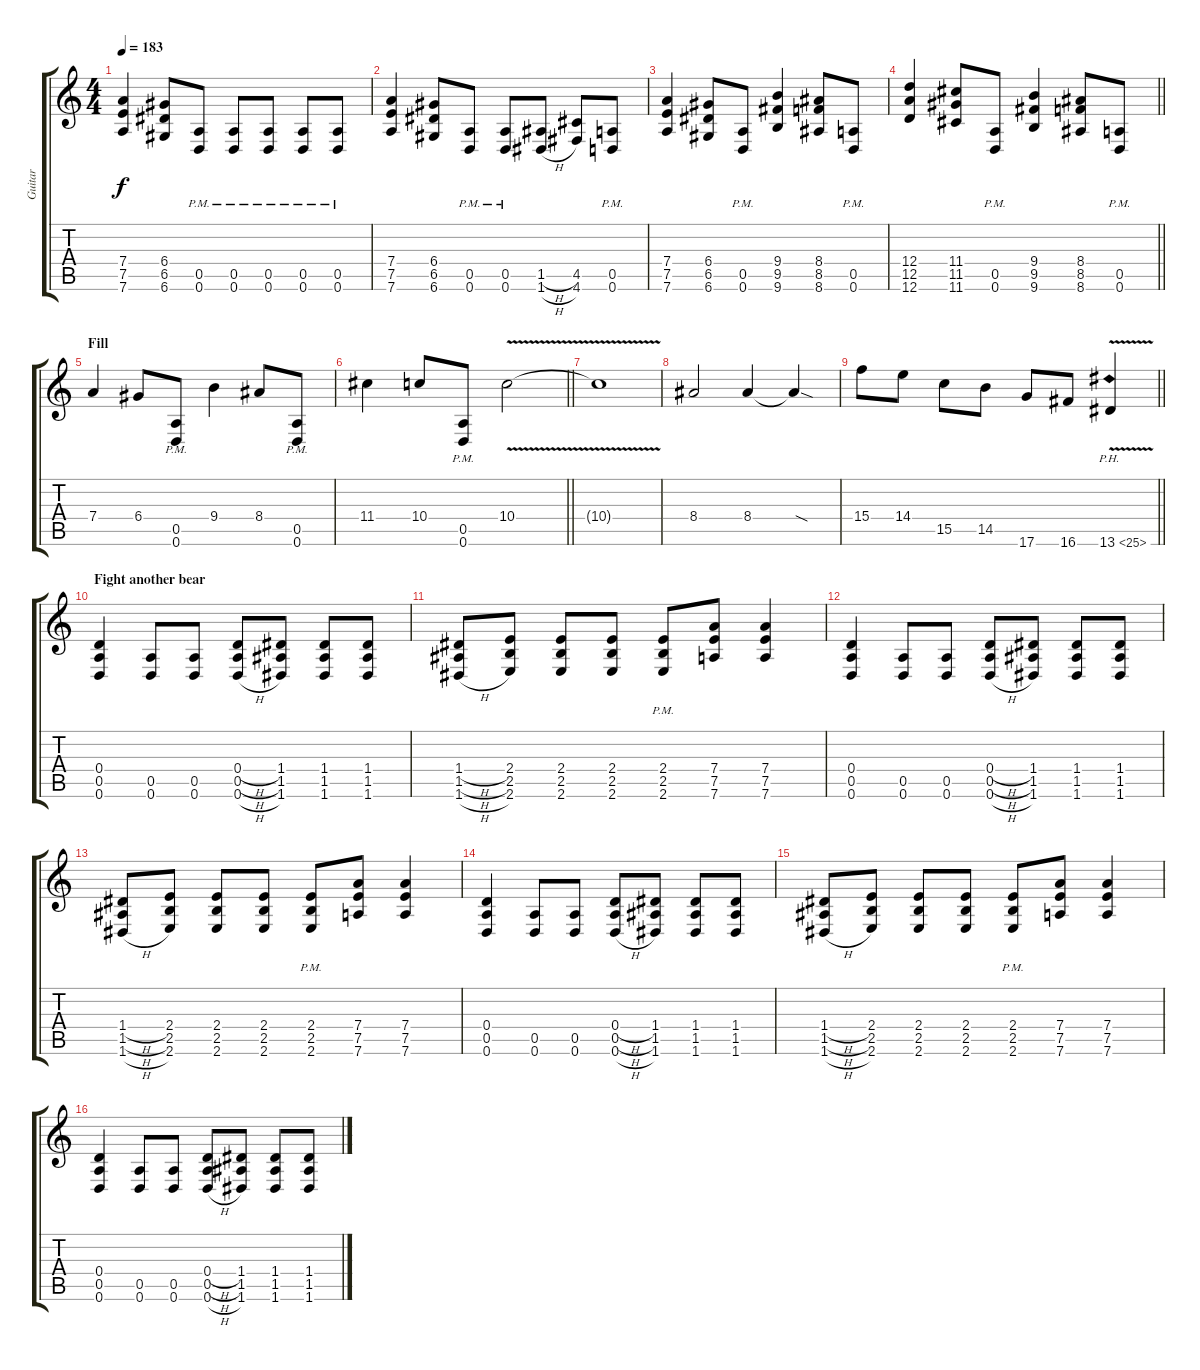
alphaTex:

\track ("Guitar" "Guitar") {instrument distortionguitar}
\staff {score tabs}
\tuning (E4 B3 G3 D3 A2 D2) {hide}
\ts (4 4)
\tempo 183
\clef g2
\ks c
(7.4 7.5 7.6).4{dy f} (6.4 6.5 6.6).8 (0.5{pm} 0.6{pm}).8 (0.5{pm} 0.6{pm}).8 (0.5{pm} 0.6{pm}).8 (0.5{pm} 0.6{pm}).8 (0.5{pm} 0.6{pm}).8 |
(7.4 7.5 7.6).4 (6.4 6.5 6.6).8 (0.5{pm} 0.6{pm}).8 (0.5{pm} 0.6{pm}).8 (1.5{h} 1.6{h}).8 (4.5 4.6).8 (0.5{pm} 0.6{pm}).8 |
(7.4 7.5 7.6).4 (6.4 6.5 6.6).8 (0.5{pm} 0.6).8 (9.4 9.5 9.6).4 (8.4 8.5 8.6).8 (0.5{pm} 0.6{pm}).8 |
\barLineRight lightlight
(12.4 12.5 12.6).4 (11.4 11.5 11.6).8 (0.5{pm} 0.6{pm}).8 (9.4 9.5 9.6).4 (8.4 8.5 8.6).8 (0.5{pm} 0.6{pm}).8 |
\section ("" "Fill")
7.4.4 6.4.8 (0.5{pm} 0.6{pm}).8 9.4.4 8.4.8 (0.5{pm} 0.6{pm}).8 |
\barLineRight lightlight
11.4.4 10.4.8 (0.5{pm} 0.6{pm}).8 10.4{v}.2 |
10.4{t}.1 |
8.4.2 8.4.4 8.4{sod t}.4 |
\barLineRight lightlight
15.4.8 14.4.8 15.5.8 14.5.8 17.6.8 16.6.8 13.6{ph 12 v}.4 |
\section ("" "Fight another bear")
(0.4 0.5 0.6).4 (0.5 0.6).8 (0.5 0.6).8 (0.4{h} 0.5{h} 0.6{h}).8 (1.4 1.5 1.6).8 (1.4 1.5 1.6).8 (1.4 1.5 1.6).8 |
(1.4{h} 1.5{h} 1.6{h}).8 (2.4 2.5 2.6).8 (2.4 2.5 2.6).8 (2.4 2.5 2.6).8 (2.4{pm} 2.5{pm} 2.6{pm}).8 (7.4 7.5 7.6).8 (7.4 7.5 7.6).4 |
(0.4 0.5 0.6).4 (0.5 0.6).8 (0.5 0.6).8 (0.4{h} 0.5{h} 0.6{h}).8 (1.4 1.5 1.6).8 (1.4 1.5 1.6).8 (1.4 1.5 1.6).8 |
(1.4{h} 1.5{h} 1.6{h}).8 (2.4 2.5 2.6).8 (2.4 2.5 2.6).8 (2.4 2.5 2.6).8 (2.4{pm} 2.5{pm} 2.6{pm}).8 (7.4 7.5 7.6).8 (7.4 7.5 7.6).4 |
(0.4 0.5 0.6).4 (0.5 0.6).8 (0.5 0.6).8 (0.4{h} 0.5{h} 0.6{h}).8 (1.4 1.5 1.6).8 (1.4 1.5 1.6).8 (1.4 1.5 1.6).8 |
(1.4{h} 1.5{h} 1.6{h}).8 (2.4 2.5 2.6).8 (2.4 2.5 2.6).8 (2.4 2.5 2.6).8 (2.4{pm} 2.5{pm} 2.6{pm}).8 (7.4 7.5 7.6).8 (7.4 7.5 7.6).4 |
(0.4 0.5 0.6).4 (0.5 0.6).8 (0.5 0.6).8 (0.4{h} 0.5{h} 0.6{h}).8 (1.4 1.5 1.6).8 (1.4 1.5 1.6).8 (1.4 1.5 1.6).8
